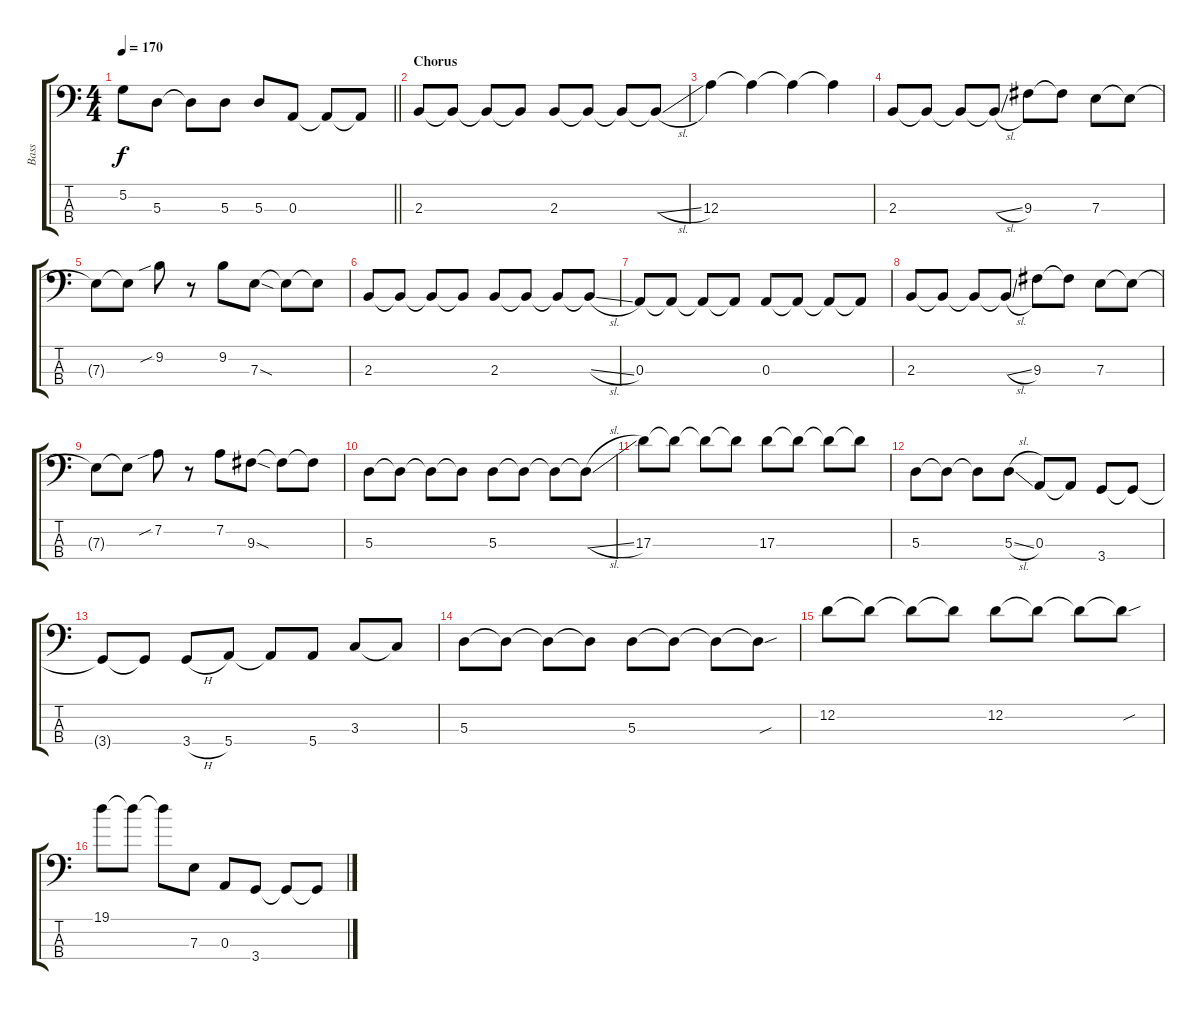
\track ("Bass" "Bass") {instrument electricbassfinger}
\staff {score tabs}
\tuning (G2 D2 A1 E1) {hide}
\ts (4 4)
\tempo 170
\clef f4
\barLineRight lightlight
\ks c
5.2.8{dy f} 5.3.8 5.3{t}.8 5.3.8 5.3.8 0.3.8 0.3{t}.8 0.3{t}.8 |
\section ("" "Chorus")
2.3.8 2.3{t}.8 2.3{t}.8 2.3{t}.8 2.3.8 2.3{t}.8 2.3{t}.8 2.3{sl t}.8 |
12.3.4 12.3{t}.4 12.3{t}.4 12.3{t}.4 |
2.3.8 2.3{t}.8 2.3{t}.8 2.3{sl t}.8 9.3.8 9.3{t}.8 7.3.8 7.3{t}.8 |
7.3{t}.8 7.3{t}.8 9.2{sib}.8 r.8 9.2.8 7.3{sod}.8 7.3{t}.8 7.3{t}.8 |
2.3.8 2.3{t}.8 2.3{t}.8 2.3{t}.8 2.3.8 2.3{t}.8 2.3{t}.8 2.3{sl t}.8 |
0.3.8 0.3{t}.8 0.3{t}.8 0.3{t}.8 0.3.8 0.3{t}.8 0.3{t}.8 0.3{t}.8 |
2.3.8 2.3{t}.8 2.3{t}.8 2.3{sl t}.8 9.3.8 9.3{t}.8 7.3.8 7.3{t}.8 |
7.3{t}.8 7.3{t}.8 7.2{sib}.8 r.8 7.2.8 9.3{sod}.8 9.3{t}.8 9.3{t}.8 |
5.3.8 5.3{t}.8 5.3{t}.8 5.3{t}.8 5.3.8 5.3{t}.8 5.3{t}.8 5.3{sl t}.8 |
17.3.8 17.3{t}.8 17.3{t}.8 17.3{t}.8 17.3.8 17.3{t}.8 17.3{t}.8 17.3{t}.8 |
5.3.8 5.3{t}.8 5.3{t}.8 5.3{sl}.8 0.3.8 0.3{t}.8 3.4.8 3.4{t}.8 |
3.4{t}.8 3.4{t}.8 3.4{h}.8 5.4.8 5.4{t}.8 5.4.8 3.3.8 3.3{t}.8 |
5.3.8 5.3{t}.8 5.3{t}.8 5.3{t}.8 5.3.8 5.3{t}.8 5.3{t}.8 5.3{sou t}.8 |
12.2.8 12.2{t}.8 12.2{t}.8 12.2{t}.8 12.2.8 12.2{t}.8 12.2{t}.8 12.2{sou t}.8 |
19.1.8 19.1{t}.8 19.1{t}.8 7.3.8 0.3.8 3.4.8 3.4{t}.8 3.4{t}.8
